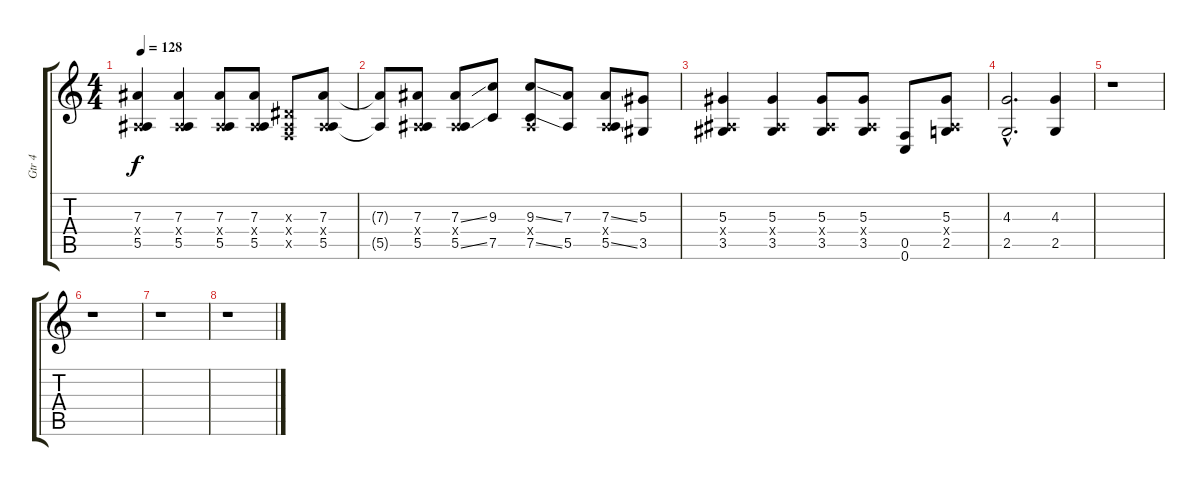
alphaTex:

\track ("Gtr 4" "Gtr 4") {instrument acousticguitarnylon}
\staff {score tabs}
\tuning (C4 G3 Eb3 Bb2 F2 C2) {hide}
\ts (4 4)
\tempo 128
\clef g2
\ks c
(7.3 0.4{x} 5.5).4{dy f} (7.3 0.4{x} 5.5).4 (7.3 0.4{x} 5.5).8 (7.3 0.4{x} 5.5).8 (0.3{x} 0.4{x} 0.5{x}).8 (7.3 0.4{x} 5.5).8 |
(7.3{t} 5.5{t}).8 (7.3 0.4{x} 5.5).8 (7.3{ss} 0.4{x} 5.5{ss}).8 (9.3 7.5).8 (9.3{ss} 0.4{x} 7.5{ss}).8 (7.3 5.5).8 (7.3{ss} 0.4{x} 5.5{ss}).8 (5.3 3.5).8 |
(5.3 0.4{x} 3.5).4 (5.3 0.4{x} 3.5).4 (5.3 0.4{x} 3.5).8 (5.3 0.4{x} 3.5).8 (0.5 0.6).8 (5.3 0.4{x} 2.5).8 |
(4.3{hac} 2.5{hac}).2{d} (4.3 2.5).4 |
r.1 |
r.1 |
r.1 |
r.1
